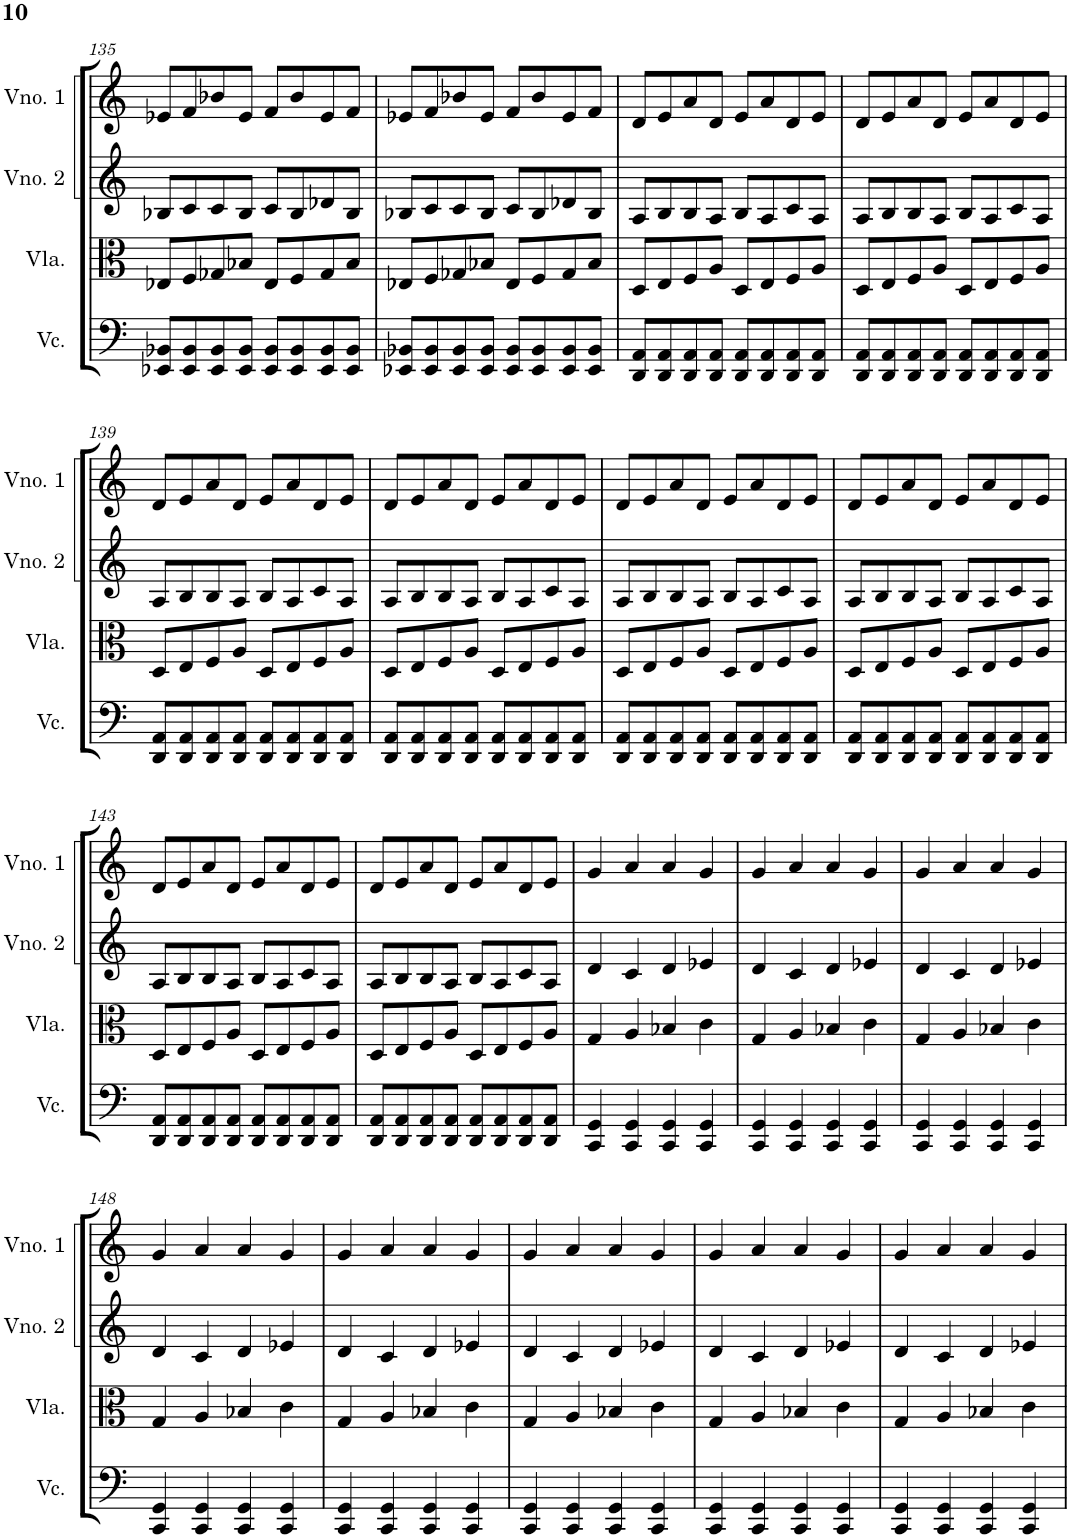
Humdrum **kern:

**kern	**kern	**kern	**kern
*part4	*part3	*part2	*part1
*staff4	*staff3	*staff2	*staff1
*I"Violoncelo	*I"Viola	*I"Violino 2	*I"Violino 1
*I'Vc.	*I'Vla.	*I'Vno. 2	*I'Vno. 1
!!LO:PB:g=z
*clefF4	*clefC3	*clefG2	*clefG2
*k[]	*k[]	*k[]	*k[]
*M4/4	*M4/4	*M4/4	*M4/4
=135	=135	=135	=135
8EE-X/ 8BB-X/L	8E-X/L	8B-X/L	8e-X/L
8EE-/ 8BB-/	8F/	8c/	8f/
8EE-/ 8BB-/	8G-X/	8c/	8b-X/
8EE-/ 8BB-/J	8B-X/J	8B-/J	8e-/J
8EE-/ 8BB-/L	8E-/L	8c/L	8f/L
8EE-/ 8BB-/	8F/	8B-/	8b-/
8EE-/ 8BB-/	8G-/	8d-X/	8e-/
8EE-/ 8BB-/J	8B-/J	8B-/J	8f/J
=136	=136	=136	=136
8EE-X/ 8BB-X/L	8E-X/L	8B-X/L	8e-X/L
8EE-/ 8BB-/	8F/	8c/	8f/
8EE-/ 8BB-/	8G-X/	8c/	8b-X/
8EE-/ 8BB-/J	8B-X/J	8B-/J	8e-/J
8EE-/ 8BB-/L	8E-/L	8c/L	8f/L
8EE-/ 8BB-/	8F/	8B-/	8b-/
8EE-/ 8BB-/	8G-/	8d-X/	8e-/
8EE-/ 8BB-/J	8B-/J	8B-/J	8f/J
=137	=137	=137	=137
8DD/ 8AA/L	8D/L	8A/L	8d/L
8DD/ 8AA/	8E/	8B/	8e/
8DD/ 8AA/	8F/	8B/	8a/
8DD/ 8AA/J	8A/J	8A/J	8d/J
8DD/ 8AA/L	8D/L	8B/L	8e/L
8DD/ 8AA/	8E/	8A/	8a/
8DD/ 8AA/	8F/	8c/	8d/
8DD/ 8AA/J	8A/J	8A/J	8e/J
=138	=138	=138	=138
8DD/ 8AA/L	8D/L	8A/L	8d/L
8DD/ 8AA/	8E/	8B/	8e/
8DD/ 8AA/	8F/	8B/	8a/
8DD/ 8AA/J	8A/J	8A/J	8d/J
8DD/ 8AA/L	8D/L	8B/L	8e/L
8DD/ 8AA/	8E/	8A/	8a/
8DD/ 8AA/	8F/	8c/	8d/
8DD/ 8AA/J	8A/J	8A/J	8e/J
!!LO:LB:g=z
=139	=139	=139	=139
8DD/ 8AA/L	8D/L	8A/L	8d/L
8DD/ 8AA/	8E/	8B/	8e/
8DD/ 8AA/	8F/	8B/	8a/
8DD/ 8AA/J	8A/J	8A/J	8d/J
8DD/ 8AA/L	8D/L	8B/L	8e/L
8DD/ 8AA/	8E/	8A/	8a/
8DD/ 8AA/	8F/	8c/	8d/
8DD/ 8AA/J	8A/J	8A/J	8e/J
=140	=140	=140	=140
8DD/ 8AA/L	8D/L	8A/L	8d/L
8DD/ 8AA/	8E/	8B/	8e/
8DD/ 8AA/	8F/	8B/	8a/
8DD/ 8AA/J	8A/J	8A/J	8d/J
8DD/ 8AA/L	8D/L	8B/L	8e/L
8DD/ 8AA/	8E/	8A/	8a/
8DD/ 8AA/	8F/	8c/	8d/
8DD/ 8AA/J	8A/J	8A/J	8e/J
=141	=141	=141	=141
8DD/ 8AA/L	8D/L	8A/L	8d/L
8DD/ 8AA/	8E/	8B/	8e/
8DD/ 8AA/	8F/	8B/	8a/
8DD/ 8AA/J	8A/J	8A/J	8d/J
8DD/ 8AA/L	8D/L	8B/L	8e/L
8DD/ 8AA/	8E/	8A/	8a/
8DD/ 8AA/	8F/	8c/	8d/
8DD/ 8AA/J	8A/J	8A/J	8e/J
=142	=142	=142	=142
8DD/ 8AA/L	8D/L	8A/L	8d/L
8DD/ 8AA/	8E/	8B/	8e/
8DD/ 8AA/	8F/	8B/	8a/
8DD/ 8AA/J	8A/J	8A/J	8d/J
8DD/ 8AA/L	8D/L	8B/L	8e/L
8DD/ 8AA/	8E/	8A/	8a/
8DD/ 8AA/	8F/	8c/	8d/
8DD/ 8AA/J	8A/J	8A/J	8e/J
!!LO:LB:g=z
=143	=143	=143	=143
8DD/ 8AA/L	8D/L	8A/L	8d/L
8DD/ 8AA/	8E/	8B/	8e/
8DD/ 8AA/	8F/	8B/	8a/
8DD/ 8AA/J	8A/J	8A/J	8d/J
8DD/ 8AA/L	8D/L	8B/L	8e/L
8DD/ 8AA/	8E/	8A/	8a/
8DD/ 8AA/	8F/	8c/	8d/
8DD/ 8AA/J	8A/J	8A/J	8e/J
=144	=144	=144	=144
8DD/ 8AA/L	8D/L	8A/L	8d/L
8DD/ 8AA/	8E/	8B/	8e/
8DD/ 8AA/	8F/	8B/	8a/
8DD/ 8AA/J	8A/J	8A/J	8d/J
8DD/ 8AA/L	8D/L	8B/L	8e/L
8DD/ 8AA/	8E/	8A/	8a/
8DD/ 8AA/	8F/	8c/	8d/
8DD/ 8AA/J	8A/J	8A/J	8e/J
=145	=145	=145	=145
4CC/ 4GG/	4G/	4d/	4g/
4CC/ 4GG/	4A/	4c/	4a/
4CC/ 4GG/	4B-X/	4d/	4a/
4CC/ 4GG/	4c\	4e-X/	4g/
=146	=146	=146	=146
4CC/ 4GG/	4G/	4d/	4g/
4CC/ 4GG/	4A/	4c/	4a/
4CC/ 4GG/	4B-X/	4d/	4a/
4CC/ 4GG/	4c\	4e-X/	4g/
=147	=147	=147	=147
4CC/ 4GG/	4G/	4d/	4g/
4CC/ 4GG/	4A/	4c/	4a/
4CC/ 4GG/	4B-X/	4d/	4a/
4CC/ 4GG/	4c\	4e-X/	4g/
!!LO:LB:g=z
=148	=148	=148	=148
4CC/ 4GG/	4G/	4d/	4g/
4CC/ 4GG/	4A/	4c/	4a/
4CC/ 4GG/	4B-X/	4d/	4a/
4CC/ 4GG/	4c\	4e-X/	4g/
=149	=149	=149	=149
4CC/ 4GG/	4G/	4d/	4g/
4CC/ 4GG/	4A/	4c/	4a/
4CC/ 4GG/	4B-X/	4d/	4a/
4CC/ 4GG/	4c\	4e-X/	4g/
=150	=150	=150	=150
4CC/ 4GG/	4G/	4d/	4g/
4CC/ 4GG/	4A/	4c/	4a/
4CC/ 4GG/	4B-X/	4d/	4a/
4CC/ 4GG/	4c\	4e-X/	4g/
=151	=151	=151	=151
4CC/ 4GG/	4G/	4d/	4g/
4CC/ 4GG/	4A/	4c/	4a/
4CC/ 4GG/	4B-X/	4d/	4a/
4CC/ 4GG/	4c\	4e-X/	4g/
=152	=152	=152	=152
4CC/ 4GG/	4G/	4d/	4g/
4CC/ 4GG/	4A/	4c/	4a/
4CC/ 4GG/	4B-X/	4d/	4a/
4CC/ 4GG/	4c\	4e-X/	4g/
=	=	=	=
*-	*-	*-	*-
